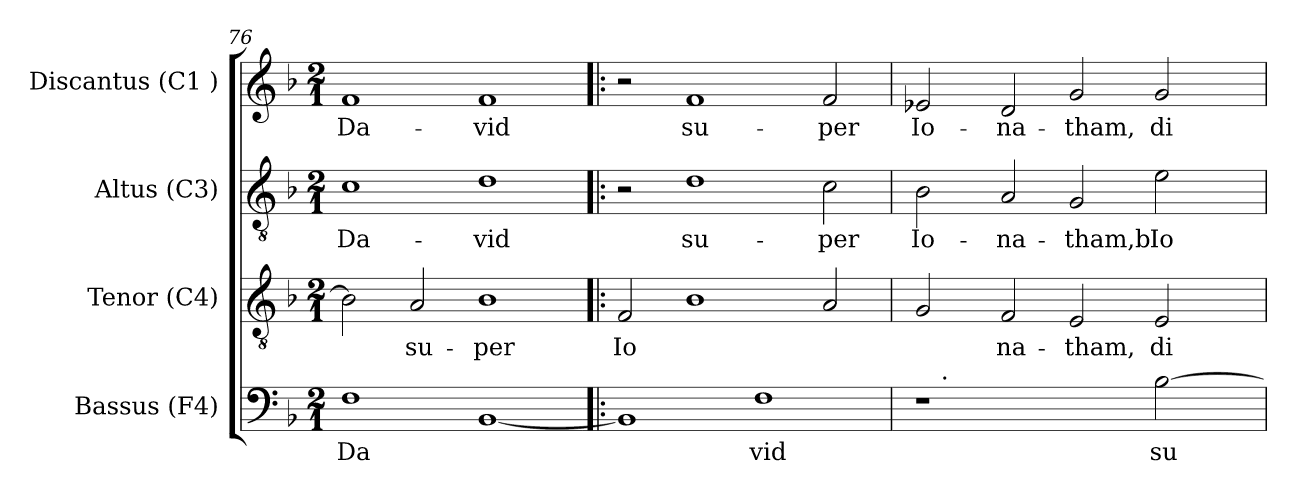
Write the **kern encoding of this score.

**kern	**text	**kern	**text	**kern	**text	**kern	**text
*part4	*part4	*part3	*part3	*part2	*part2	*part1	*part1
*staff4	*staff4	*staff3	*staff3	*staff2	*staff2	*staff1	*staff1
*I"Bassus (F4)	*	*I"Tenor (C4)	*	*I"Altus (C3)	*	*I"Discantus (C1 )	*
*I'B.	*	*I'T.	*	*I'A.	*	*I'D.	*
*clefF4	*	*clefGv2	*	*clefGv2	*	*clefG2	*
*k[b-]	*	*k[b-]	*	*k[b-]	*	*k[b-]	*
*F:	*	*F:	*	*F:	*	*F:	*
*M2/1	*	*M2/1	*	*M2/1	*	*M2/1	*
=76	=76	=76	=76	=76	=76	=76	=76
!	!LO:LY:b	!	!LO:LY:b:cj	!	!LO:LY:b:cj	!	!LO:LY:b:cj
1F	Da-	2B-\]	.	1c	Da-	1f	Da-
!	!	!	!LO:LY:b:cj	!	!	!	!
.	.	2A/	su-	.	.	.	.
!	!LO:LY:b	!	!LO:LY:b:cj	!	!LO:LY:b:cj	!	!LO:LY:b:cj
[<1BB-	--	1B-	-per	1d	-vid	1f	-vid
!!LO:LB:g=z
=77!|:	=77!|:	=77!|:	=77!|:	=77!|:	=77!|:	=77!|:	=77!|:
!	!LO:LY:b	!	!LO:LY:b:cj	!	!	!	!
1BB-]	--	2F/	Io-	2r	.	2r	.
!	!	!	!LO:LY:b:cj	!	!LO:LY:b:cj	!	!LO:LY:b:cj
.	.	1B-	--	1d	su-	1f	su-
!	!LO:LY:b	!	!	!	!	!	!
1F	-vid	.	.	.	.	.	.
!	!	!	!LO:LY:b:cj	!	!LO:LY:b:cj	!	!LO:LY:b:cj
.	.	2A/	--	2c\	-per	2f/	-per
=78	=78	=78	=78	=78	=78	=78	=78
!	!	!	!LO:LY:b:cj	!	!LO:LY:b:cj	!	!LO:LY:b:cj
*^	*	*	*	*	*	*	*
1r	16.ryy	.	2G/	--	2B-\	Io-	2e-X/	Io-
!	!LO:TX:a:t=.	!	!	!	!	!	!	!
.	1ryy	.	.	.	.	.	.	.
!	!	!	!	!LO:LY:b:cj	!	!LO:LY:b:cj	!	!LO:LY:b:cj
.	.	.	2F/	-na-	2A/	-na-	2d/	-na-
!	!	!	!	!LO:LY:b:cj	!	!LO:LY:b:cj	!	!LO:LY:b:cj
2ryy	.	.	2E/	-tham,	2G/	-tham,b	2g/	-tham,
.	2ryy	.	.	.	.	.	.	.
!	!	!LO:LY:b	!	!LO:LY:b:cj	!	!LO:LY:b:cj	!	!LO:LY:b:cj
[>2B-\	.	su-	2E/	di-	2e\	Io-	2g/	di-
.	4ryy	.	.	.	.	.	.	.
.	8ryy	.	.	.	.	.	.	.
.	32ryy	.	.	.	.	.	.	.
*v	*v	*	*	*	*	*	*	*
=	=	=	=	=	=	=	=
*-	*-	*-	*-	*-	*-	*-	*-
